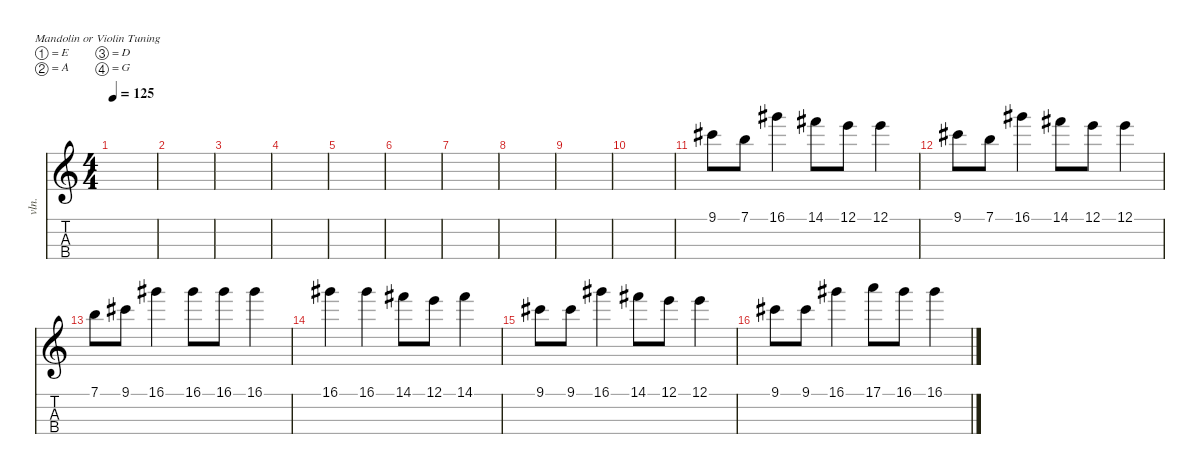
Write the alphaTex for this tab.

\defaultSystemsLayout 4
\hideDynamics
\bracketExtendMode nobrackets
\otherSystemsTrackNameOrientation horizontal
\track ("Violin" "vln.") {instrument violin}
\staff {score tabs}
\tuning (E5 A4 D4 G3)
\ts (4 4)
\tempo 125
\clef g2
\ks c
|
|
|
|
|
|
|
|
|
|
9.1.8 7.1.8 16.1.4 14.1.8 12.1.8 12.1.4 |
9.1.8 7.1.8 16.1.4 14.1.8 12.1.8 12.1.4 |
7.1.8 9.1.8 16.1.4 16.1.8 16.1.8 16.1.4 |
16.1.4 16.1.4 14.1.8 12.1.8 14.1.4 |
9.1.8 9.1.8 16.1.4 14.1.8 12.1.8 12.1.4 |
9.1.8 9.1.8 16.1.4 17.1.8 16.1.8 16.1.4
